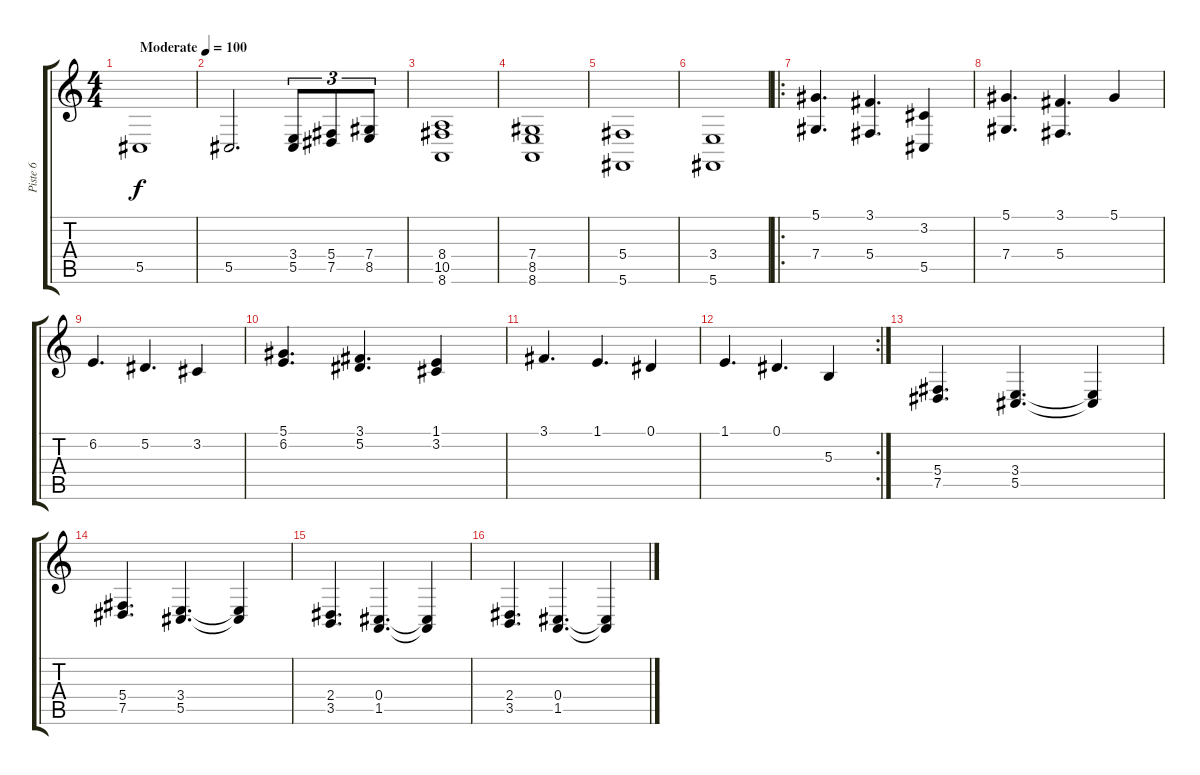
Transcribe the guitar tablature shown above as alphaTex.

\track ("Piste 6" "Piste 6") {instrument stringensemble1}
\staff {score tabs}
\tuning (Eb4 Bb3 Gb3 Db3 Ab2 Db2) {hide}
\ts (4 4)
\tempo (100 "Moderate")
\clef g2
\ks c
5.5.1{dy f instrument stringensemble1} |
5.5.2{d} (3.4 5.5).8{tu (3 2)} (5.4 7.5).8{tu (3 2)} (7.4 8.5).8{tu (3 2)} |
(8.4 10.5 8.6).1 |
(7.4 8.5 8.6).1 |
(5.4 5.6).1 |
(3.4 5.6).1 |
\ro
(5.1 7.4).4{d} (3.1 5.4).4{d} (3.2 5.5).4 |
(5.1 7.4).4{d} (3.1 5.4).4{d} 5.1.4 |
6.2.4{d} 5.2.4{d} 3.2.4 |
(5.1 6.2).4{d} (3.1 5.2).4{d} (1.1 3.2).4 |
3.1.4{d} 1.1.4{d} 0.1.4 |
\rc 2
1.1.4{d} 0.1.4{d} 5.3.4 |
(5.4 7.5).4{d} (3.4 5.5).4{d} (3.4{t} 5.5{t}).4 |
(5.4 7.5).4{d} (3.4 5.5).4{d} (3.4{t} 5.5{t}).4 |
(2.4 3.5).4{d} (0.4 1.5).4{d} (0.4{t} 1.5{t}).4 |
(2.4 3.5).4{d} (0.4 1.5).4{d} (0.4{t} 1.5{t}).4
